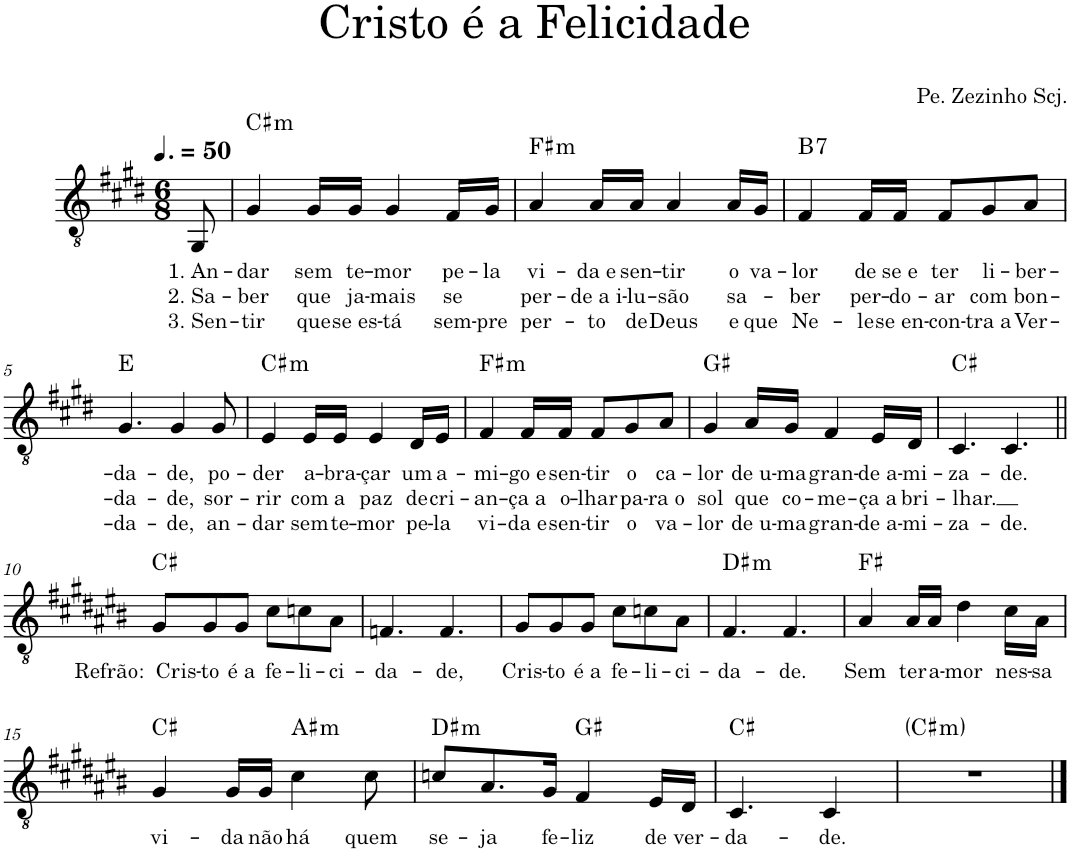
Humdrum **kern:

**kern	**text	**text	**text	**harte
*part1	*part1	*part1	*part1	*part1
*staff1	*staff1	*staff1	*staff1	*
*I"Voz	*	*	*	*
*I'Vo.	*	*	*	*
*clefGv2	*	*	*	*
*k[f#c#g#d#]	*	*	*	*
*M6/8	*	*	*	*
*MM75	*	*	*	*
=1	=1	=1	=1	=1
!	!LO:LY:b	!LO:LY:b	!LO:LY:b	!
8GG#/	1. An-	2. Sa-	3. Sen-	.
=2	=2	=2	=2	=2
!	!LO:LY:b	!LO:LY:b	!LO:LY:b	!LO:H:n=1:kt=N.C.
!	!	!	!	!LO:H:n=2:kt=m
4G#/	-dar	-ber	tir	N C#:min
!	!LO:LY:b	!LO:LY:b	!LO:LY:b	!
16G#/LL	sem	que	que	.
!	!LO:LY:b	!LO:LY:b	!LO:LY:b	!
16G#/JJ	te-	ja-	se es-	.
!	!LO:LY:b	!LO:LY:b	!LO:LY:b	!
4G#/	-mor	-mais	-tá	.
!	!LO:LY:b	!LO:LY:b	!LO:LY:b	!
16F#/LL	pe-	se	sem-	.
!	!LO:LY:b	!	!LO:LY:b	!
16G#/JJ	-la	.	-pre	.
=3	=3	=3	=3	=3
!	!LO:LY:b	!LO:LY:b	!LO:LY:b	!LO:H:kt=m
4A/	vi-	per-	per-	F#:min
!	!LO:LY:b	!LO:LY:b	!LO:LY:b	!
16A/LL	da e	-de a i-	to	.
!	!LO:LY:b	!LO:LY:b	!LO:LY:b	!
16A/JJ	sen-	-lu-	de	.
!	!LO:LY:b	!LO:LY:b	!LO:LY:b	!
4A/	-tir	-são	Deus	.
!	!LO:LY:b	!LO:LY:b	!LO:LY:b	!
16A/LL	o	sa-	e	.
!	!LO:LY:b	!	!LO:LY:b	!
16G#/JJ	va-	.	que	.
=4	=4	=4	=4	=4
!	!LO:LY:b	!LO:LY:b	!LO:LY:b	!LO:H:kt=7
4F#/	-lor	-ber	Ne-	B:7
!	!LO:LY:b	!LO:LY:b	!LO:LY:b	!
16F#/LL	de	per-	-le	.
!	!LO:LY:b	!LO:LY:b	!LO:LY:b	!
16F#/JJ	se e	-do-	se en-	.
!	!LO:LY:b	!LO:LY:b	!LO:LY:b	!
8F#/L	ter	-ar	-con-	.
!	!LO:LY:b	!LO:LY:b	!LO:LY:b	!
8G#/	li-	com	-tra a	.
!	!LO:LY:b	!LO:LY:b	!LO:LY:b	!
8A/J	-ber-	bon-	Ver-	.
!!LO:LB:g=z
=5	=5	=5	=5	=5
!	!LO:LY:b	!LO:LY:b	!LO:LY:b	!
4.G#/	-da-	-da-	da-	E:maj
!	!LO:LY:b	!LO:LY:b	!LO:LY:b	!
4G#/	-de,	-de,	-de,	.
!	!LO:LY:b	!LO:LY:b	!LO:LY:b	!
8G#/	po-	sor-	an-	.
=6	=6	=6	=6	=6
!	!LO:LY:b	!LO:LY:b	!LO:LY:b	!LO:H:kt=m
4E/	-der	-rir	dar	C#:min
!	!LO:LY:b	!LO:LY:b	!LO:LY:b	!
16E/LL	a-	com	sem	.
!	!LO:LY:b	!LO:LY:b	!LO:LY:b	!
16E/JJ	-bra-	a	te-	.
!	!LO:LY:b	!LO:LY:b	!LO:LY:b	!
4E/	-çar	paz	mor	.
!	!LO:LY:b	!LO:LY:b	!LO:LY:b	!
16D#/LL	um	de	pe-	.
!	!LO:LY:b	!LO:LY:b	!LO:LY:b	!
16E/JJ	a-	cri-	la	.
=7	=7	=7	=7	=7
!	!LO:LY:b	!LO:LY:b	!LO:LY:b	!LO:H:kt=m
4F#/	-mi-	-an-	vi-	F#:min
!	!LO:LY:b	!LO:LY:b	!LO:LY:b	!
16F#/LL	-go e	-ça a	-da e	.
!	!LO:LY:b	!LO:LY:b	!LO:LY:b	!
16F#/JJ	sen-	o-	sen-	.
!	!LO:LY:b	!LO:LY:b	!LO:LY:b	!
8F#/L	-tir	-lhar	-tir	.
!	!LO:LY:b	!LO:LY:b	!LO:LY:b	!
8G#/	o	pa-	o	.
!	!LO:LY:b	!LO:LY:b	!LO:LY:b	!
8A/J	ca-	-ra o	va-	.
=8	=8	=8	=8	=8
!	!LO:LY:b	!LO:LY:b	!LO:LY:b	!
4G#/	-lor	sol	lor	G#:maj
!	!LO:LY:b	!LO:LY:b	!LO:LY:b	!
16A/LL	de u-	que	de u-	.
!	!LO:LY:b	!LO:LY:b	!LO:LY:b	!
16G#/JJ	-ma	co-	ma	.
!	!LO:LY:b	!LO:LY:b	!LO:LY:b	!
4F#/	gran-	-me-	gran-	.
!	!LO:LY:b	!LO:LY:b	!LO:LY:b	!
16E/LL	-de a-	-ça a	-de a-	.
!	!LO:LY:b	!LO:LY:b	!LO:LY:b	!
16D#/JJ	-mi-	bri-	-mi-	.
=9	=9	=9	=9	=9
!	!LO:LY:b	!LO:LY:b	!LO:LY:b	!
4.C#/	-za-	-lhar.	-za-	C#:maj
!	!LO:LY:b	!	!LO:LY:b	!
4.C#/	-de.	.	-de.	.
!!LO:LB:g=z
=10||	=10||	=10||	=10||	=10||
*k[f#c#g#d#a#e#b#]	*	*	*	*
!	!LO:LY:b	!	!	!
8G#/L	Refrão: Cris-	.	.	C#:maj
!	!LO:LY:b	!	!	!
8G#/	-to	.	.	.
!	!LO:LY:b	!	!	!
8G#/J	é a	.	.	.
!	!LO:LY:b	!	!	!
8c#\L	fe-	.	.	.
!	!LO:LY:b	!	!	!
8cn\	-li-	.	.	.
!	!LO:LY:b	!	!	!
8A#\J	-ci-	.	.	.
=11	=11	=11	=11	=11
!	!LO:LY:b	!	!	!
4.Fn/	-da-	.	.	.
!	!LO:LY:b	!	!	!
4.F/	-de,	.	.	.
=12	=12	=12	=12	=12
!	!LO:LY:b	!	!	!
8G#/L	Cris-	.	.	.
!	!LO:LY:b	!	!	!
8G#/	-to	.	.	.
!	!LO:LY:b	!	!	!
8G#/J	é a	.	.	.
!	!LO:LY:b	!	!	!
8c#\L	fe-	.	.	.
!	!LO:LY:b	!	!	!
8cn\	-li-	.	.	.
!	!LO:LY:b	!	!	!
8A#\J	-ci-	.	.	.
=13	=13	=13	=13	=13
!	!LO:LY:b	!	!	!LO:H:kt=m
4.F#/	-da-	.	.	D#:min
!	!LO:LY:b	!	!	!
4.F#/	-de.	.	.	.
=14	=14	=14	=14	=14
!	!LO:LY:b	!	!	!
4A#/	Sem	.	.	F#:maj
!	!LO:LY:b	!	!	!
16A#/LL	ter	.	.	.
!	!LO:LY:b	!	!	!
16A#/JJ	a-	.	.	.
!	!LO:LY:b	!	!	!
4d#\	-mor	.	.	.
!	!LO:LY:b	!	!	!
16c#\LL	nes-	.	.	.
!	!LO:LY:b	!	!	!
16A#\JJ	-sa	.	.	.
!!LO:LB:g=z
=15	=15	=15	=15	=15
!	!LO:LY:b	!	!	!
4G#/	vi-	.	.	C#:maj
!	!LO:LY:b	!	!	!
16G#/LL	-da	.	.	.
!	!LO:LY:b	!	!	!
16G#/JJ	não	.	.	.
!	!LO:LY:b	!	!	!LO:H:kt=m
4c#\	há	.	.	A#:min
!	!LO:LY:b	!	!	!
8c#\	quem	.	.	.
=16	=16	=16	=16	=16
!	!LO:LY:b	!	!	!LO:H:kt=m
8cn/L	se-	.	.	D#:min
!	!LO:LY:b	!	!	!
8.A#/	-ja	.	.	.
!	!LO:LY:b	!	!	!
16G#/Jk	fe-	.	.	.
!	!LO:LY:b	!	!	!
4F#/	-liz	.	.	G#:maj
!	!LO:LY:b	!	!	!
16E#/LL	de	.	.	.
!	!LO:LY:b	!	!	!
16D#/JJ	ver-	.	.	.
=17	=17	=17	=17	=17
!	!LO:LY:b	!	!	!
4.C#/	-da-	.	.	C#:maj
!	!LO:LY:b	!	!	!
4C#/	-de.	.	.	.
=18	=18	=18	=18	=18
!	!	!	!	!LO:H:kt=m
2.r	.	.	.	C#:min
==	==	==	==	==
*-	*-	*-	*-	*-
